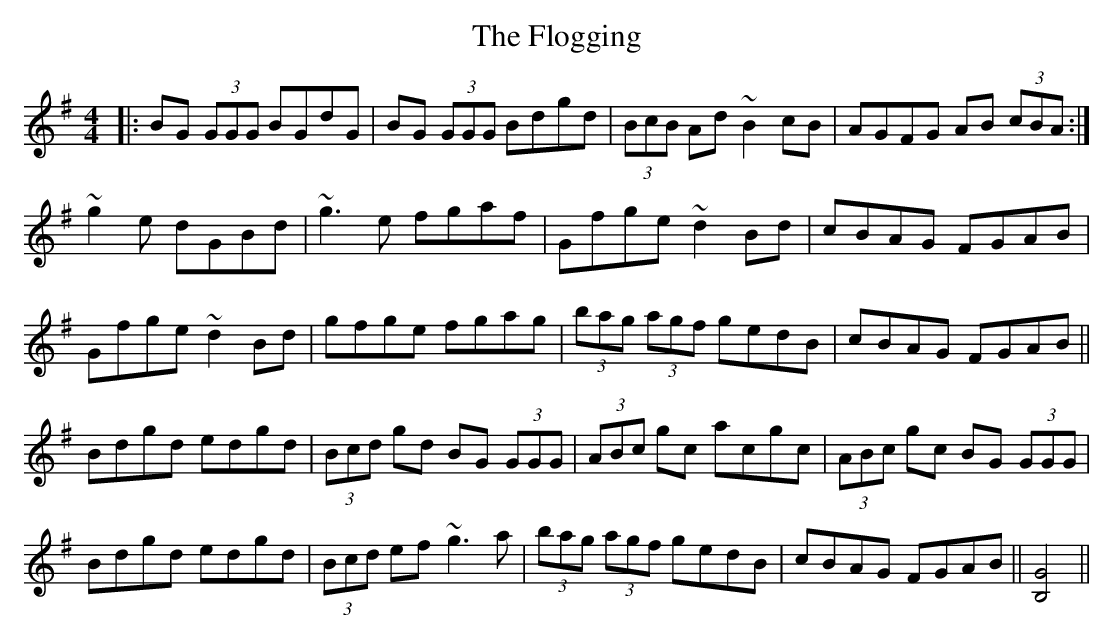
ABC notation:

X:1
T: The Flogging
M: 4/4
L: 1/8
K: Gmaj
|:BG (3GGG BGdG|BG (3GGG Bdgd|(3BcB Ad ~B2 cB|AGFG AB (3cBA:|
~g2e dGBd|~g3 e fgaf|Gfge ~d2Bd|cBAG FGAB|
Gfge ~d2Bd|gfge fgag|(3bag (3agf gedB|cBAG FGAB||
Bdgd edgd|(3Bcd gd BG (3GGG|(3ABc gc acgc|(3ABc gc BG (3GGG|
Bdgd edgd|(3Bcd ef ~g3a|(3bag (3agf gedB|cBAG FGAB||[B,4G4]||
